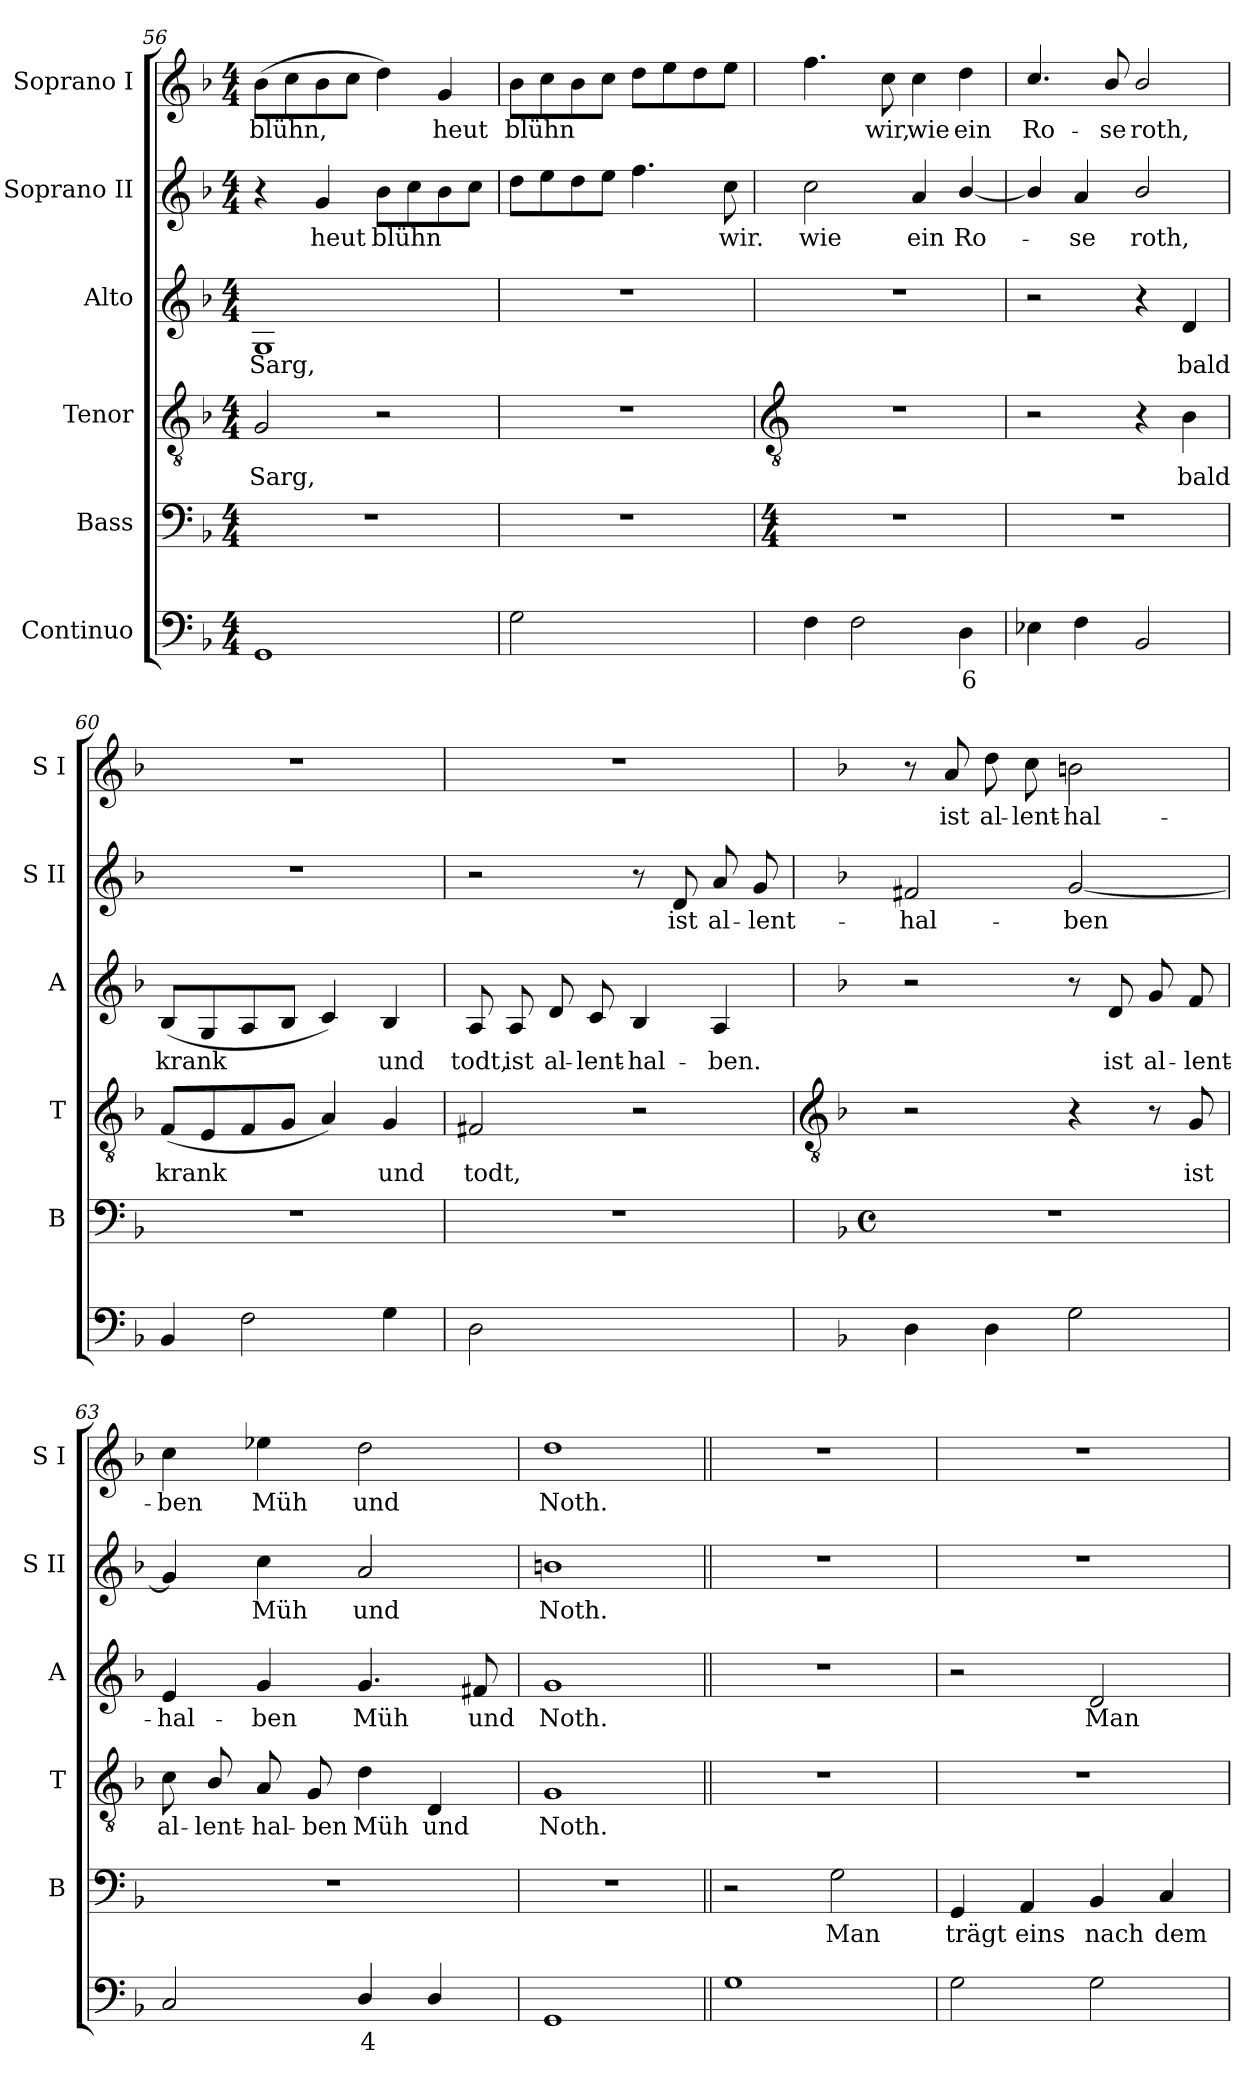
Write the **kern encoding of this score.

**kern	**text	**kern	**text	**kern	**text	**kern	**text	**kern	**text	**kern	**text
*part6	*part6	*part5	*part5	*part4	*part4	*part3	*part3	*part2	*part2	*part1	*part1
*staff6	*staff6	*staff5	*staff5	*staff4	*staff4	*staff3	*staff3	*staff2	*staff2	*staff1	*staff1
*I"Continuo	*	*I"Bass	*	*I"Tenor	*	*I"Alto	*	*I"Soprano II	*	*I"Soprano I	*
*	*	*I'B	*	*I'T	*	*I'A	*	*I'S II	*	*I'S I	*
*clefF4	*	*clefF4	*	*clefGv2	*	*clefG2	*	*clefG2	*	*clefG2	*
*k[b-]	*	*k[b-]	*	*k[b-]	*	*k[b-]	*	*k[b-]	*	*k[b-]	*
*F:	*	*F:	*	*F:	*	*F:	*	*F:	*	*F:	*
*M4/4	*	*M4/4	*	*M4/4	*	*M4/4	*	*M4/4	*	*M4/4	*
=56	=56	=56	=56	=56	=56	=56	=56	=56	=56	=56	=56
!	!	!	!	!	!LO:LY:b	!	!LO:LY:b	!	!	!	!LO:LY:b
1GG	.	1r	.	2G	Sarg,	1G	Sarg,	4r	.	(>8b-L	blühn,
.	.	.	.	.	.	.	.	.	.	8cc	.
!	!	!	!	!	!	!	!	!	!LO:LY:b	!	!
.	.	.	.	.	.	.	.	4g	heut	8b-	.
.	.	.	.	.	.	.	.	.	.	8ccJ	.
!	!	!	!	!	!	!	!	!	!LO:LY:b	!	!
.	.	.	.	2r	.	.	.	8b-L	blühn	4dd)	.
.	.	.	.	.	.	.	.	8cc	.	.	.
!	!	!	!	!	!	!	!	!	!	!	!LO:LY:b
.	.	.	.	.	.	.	.	8b-	.	4g	heut
.	.	.	.	.	.	.	.	8ccJ	.	.	.
=57	=57	=57	=57	=57	=57	=57	=57	=57	=57	=57	=57
!	!	!	!	!	!	!	!	!	!	!	!LO:LY:b
2G	.	1r	.	1r	.	1r	.	8ddL	.	8b-L	blühn
.	.	.	.	.	.	.	.	8ee	.	8cc	.
.	.	.	.	.	.	.	.	8dd	.	8b-	.
.	.	.	.	.	.	.	.	8eeJ	.	8ccJ	.
!	!LO:LY:b	!	!	!	!	!	!	!	!	!	!
[4Fyy	6	.	.	.	.	.	.	4.ff	.	8ddL	.
.	.	.	.	.	.	.	.	.	.	8ee	.
!	!LO:LY:b	!	!	!	!	!	!	!	!	!	!
4Fyy]	5	.	.	.	.	.	.	.	.	8dd	.
!	!	!	!	!	!	!	!	!	!LO:LY:b	!	!
.	.	.	.	.	.	.	.	8cc	wir.	8eeJ	.
!!LO:LB:g=z
=58	=58	=58	=58	=58	=58	=58	=58	=58	=58	=58	=58
*	*	*	*	*clefGv2	*	*	*	*	*	*	*
*	*	*M4/4	*	*	*	*	*	*	*	*	*
!	!	!	!	!	!	!	!	!	!LO:LY:b	!	!
4F	.	1r	.	1r	.	1r	.	2cc	wie	4.ff	.
2F	.	.	.	.	.	.	.	.	.	.	.
!	!	!	!	!	!	!	!	!	!	!	!LO:LY:b
.	.	.	.	.	.	.	.	.	.	8cc	wir,
!	!	!	!	!	!	!	!	!	!LO:LY:b	!	!LO:LY:b
.	.	.	.	.	.	.	.	4a	ein	4cc	wie
!	!LO:LY:b	!	!	!	!	!	!	!	!LO:LY:b	!	!LO:LY:b
4D	6	.	.	.	.	.	.	[4b-/	Ro-	4dd	ein
=59	=59	=59	=59	=59	=59	=59	=59	=59	=59	=59	=59
!	!	!	!	!	!	!	!	!	!	!	!LO:LY:b
4E-X	.	1r	.	2r	.	2r	.	4b-/]	.	4.cc/	Ro-
!	!	!	!	!	!	!	!	!	!LO:LY:b	!	!
4F	.	.	.	.	.	.	.	4a	se	.	.
!	!	!	!	!	!	!	!	!	!	!	!LO:LY:b
.	.	.	.	.	.	.	.	.	.	8b-/	-se
!	!	!	!	!	!	!	!	!	!LO:LY:b	!	!LO:LY:b
2BB-	.	.	.	4r	.	4r	.	2b-/	roth,	2b-/	roth,
!	!	!	!	!	!LO:LY:b	!	!LO:LY:b	!	!	!	!
.	.	.	.	4B-	bald	4d	bald	.	.	.	.
=60	=60	=60	=60	=60	=60	=60	=60	=60	=60	=60	=60
!	!	!	!	!	!LO:LY:b	!	!LO:LY:b	!	!	!	!
4BB-	.	1r	.	(<8FL	krank	(<8B-L	krank	1r	.	1r	.
.	.	.	.	8E	.	8G	.	.	.	.	.
2F	.	.	.	8F	.	8A	.	.	.	.	.
.	.	.	.	8GJ	.	8B-J	.	.	.	.	.
.	.	.	.	4A)	.	4c)	.	.	.	.	.
!	!	!	!	!	!LO:LY:b	!	!LO:LY:b	!	!	!	!
4G	.	.	.	4G	und	4B-	und	.	.	.	.
=61	=61	=61	=61	=61	=61	=61	=61	=61	=61	=61	=61
!	!	!	!	!	!LO:LY:b	!	!LO:LY:b	!	!	!	!
2D	.	1r	.	2F#X	todt,	8A	todt,	2r	.	1r	.
!	!	!	!	!	!	!	!LO:LY:b	!	!	!	!
.	.	.	.	.	.	8A	ist	.	.	.	.
!	!	!	!	!	!	!	!LO:LY:b	!	!	!	!
.	.	.	.	.	.	8d	al-	.	.	.	.
!	!	!	!	!	!	!	!LO:LY:b	!	!	!	!
.	.	.	.	.	.	8c	-lent-	.	.	.	.
!	!LO:LY:b	!	!	!	!	!	!LO:LY:b	!	!	!	!
[4Dyy	6	.	.	2r	.	4B-	-hal-	8r	.	.	.
!	!	!	!	!	!	!	!	!	!LO:LY:b	!	!
.	.	.	.	.	.	.	.	8d	ist	.	.
!	!LO:LY:b	!	!	!	!	!	!LO:LY:b	!	!LO:LY:b	!	!
4Dyy]	5	.	.	.	.	4A	-ben.	8a	al-	.	.
!	!	!	!	!	!	!	!	!	!LO:LY:b	!	!
.	.	.	.	.	.	.	.	8g	-lent-	.	.
!!LO:LB:g=z
=62	=62	=62	=62	=62	=62	=62	=62	=62	=62	=62	=62
*	*	*	*	*clefGv2	*	*	*	*	*	*	*
*	*	*k[b-]	*	*	*	*	*	*	*	*	*
*	*	*F:	*	*	*	*	*	*	*	*	*
*	*	*M4/4	*	*	*	*	*	*	*	*	*
*	*	*met(c)	*	*	*	*	*	*	*	*	*
!	!	!	!	!	!	!	!	!	!LO:LY:b	!	!
4D	.	1r	.	2r	.	2r	.	2f#X	-hal-	8r	.
!	!	!	!	!	!	!	!	!	!	!	!LO:LY:b
.	.	.	.	.	.	.	.	.	.	8a	ist
!	!	!	!	!	!	!	!	!	!	!	!LO:LY:b
4D	.	.	.	.	.	.	.	.	.	8dd	al-
!	!	!	!	!	!	!	!	!	!	!	!LO:LY:b
.	.	.	.	.	.	.	.	.	.	8cc	-lent-
!	!	!	!	!	!	!	!	!	!LO:LY:b	!	!LO:LY:b
2G	.	.	.	4r	.	8r	.	[2g	-ben	2bn	-hal-
!	!	!	!	!	!	!	!LO:LY:b	!	!	!	!
.	.	.	.	.	.	8d	ist	.	.	.	.
!	!	!	!	!	!	!	!LO:LY:b	!	!	!	!
.	.	.	.	8r	.	8g	al-	.	.	.	.
!	!	!	!	!	!LO:LY:b	!	!LO:LY:b	!	!	!	!
.	.	.	.	8G	ist	8f	-lent-	.	.	.	.
=63	=63	=63	=63	=63	=63	=63	=63	=63	=63	=63	=63
!	!	!	!	!	!LO:LY:b	!	!LO:LY:b	!	!	!	!LO:LY:b
2C	.	1r	.	8c	al-	4e	-hal-	4g]	.	4cc	-ben
!	!	!	!	!	!LO:LY:b	!	!	!	!	!	!
.	.	.	.	8B-/	-lent-	.	.	.	.	.	.
!	!	!	!	!	!LO:LY:b	!	!LO:LY:b	!	!LO:LY:b	!	!LO:LY:b
.	.	.	.	8A	-hal-	4g	-ben	4cc	Müh	4ee-X	Müh
!	!	!	!	!	!LO:LY:b	!	!	!	!	!	!
.	.	.	.	8G	-ben	.	.	.	.	.	.
!	!LO:LY:b	!	!	!	!LO:LY:b	!	!LO:LY:b	!	!LO:LY:b	!	!LO:LY:b
4D/	4	.	.	4d	Müh	4.g	Müh	2a	und	2dd	und
!	!	!	!	!	!LO:LY:b	!	!	!	!	!	!
4D/	.	.	.	4D	und	.	.	.	.	.	.
!	!	!	!	!	!	!	!LO:LY:b	!	!	!	!
.	.	.	.	.	.	8f#X	und	.	.	.	.
=64	=64	=64	=64	=64	=64	=64	=64	=64	=64	=64	=64
!	!	!	!	!	!LO:LY:b	!	!LO:LY:b	!	!LO:LY:b	!	!LO:LY:b
1GG	.	1r	.	1G	Noth.	1g	Noth.	1bn	Noth.	1dd	Noth.
=65||	=65||	=65||	=65||	=65||	=65||	=65||	=65||	=65||	=65||	=65||	=65||
1G	.	2r	.	1r	.	1r	.	1r	.	1r	.
!	!	!	!LO:LY:b	!	!	!	!	!	!	!	!
.	.	2G	Man	.	.	.	.	.	.	.	.
=66	=66	=66	=66	=66	=66	=66	=66	=66	=66	=66	=66
!	!	!	!LO:LY:b	!	!	!	!	!	!	!	!
2G	.	4GG	trägt	1r	.	2r	.	1r	.	1r	.
!	!	!	!LO:LY:b	!	!	!	!	!	!	!	!
.	.	4AA	eins	.	.	.	.	.	.	.	.
!	!	!	!LO:LY:b	!	!	!	!LO:LY:b	!	!	!	!
2G	.	4BB-	nach	.	.	2d	Man	.	.	.	.
!	!	!	!LO:LY:b	!	!	!	!	!	!	!	!
.	.	4C	dem	.	.	.	.	.	.	.	.
=	=	=	=	=	=	=	=	=	=	=	=
*-	*-	*-	*-	*-	*-	*-	*-	*-	*-	*-	*-
